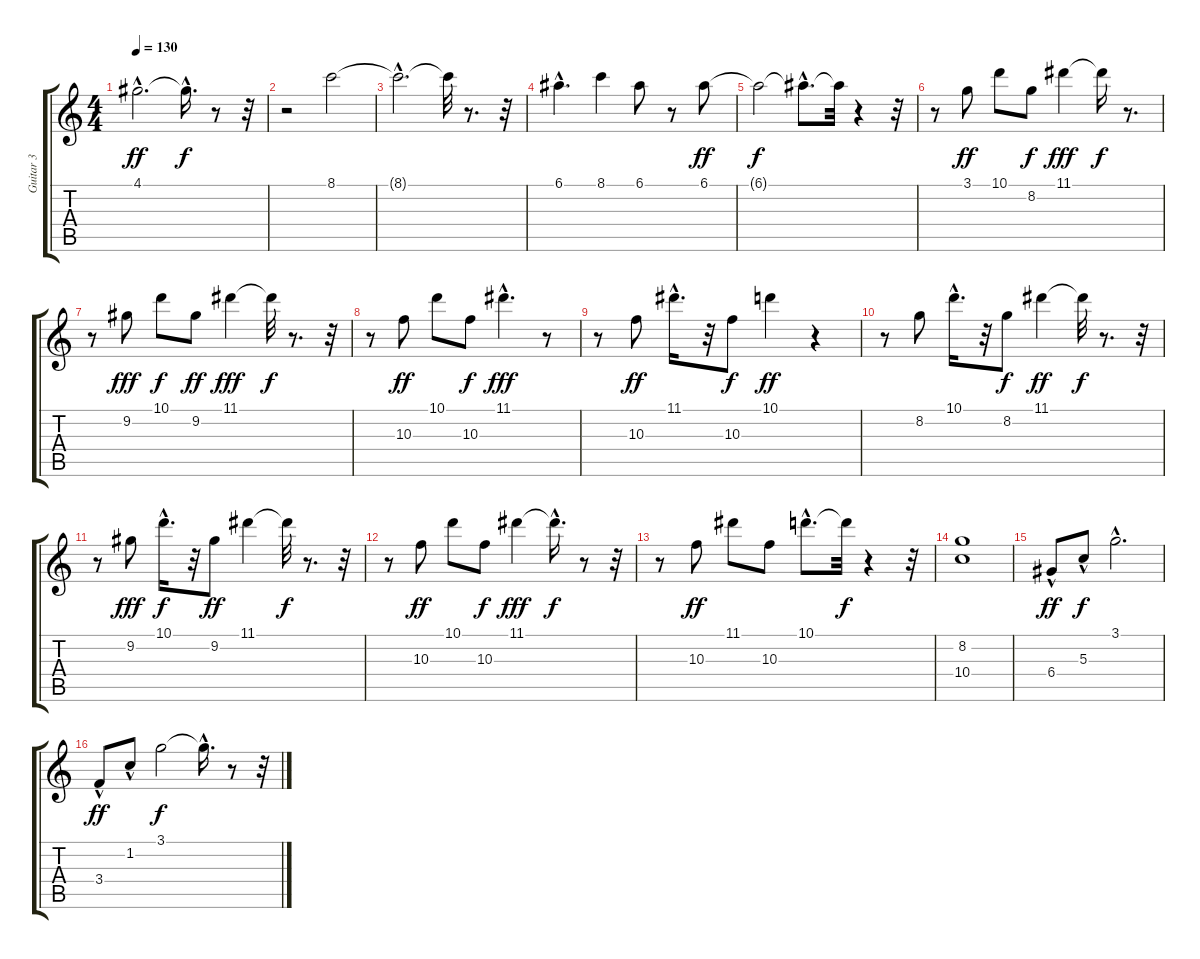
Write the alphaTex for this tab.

\track ("Guitar 3" "Guitar 3") {instrument overdrivenguitar}
\staff {score tabs}
\tuning (E4 B3 G3 D3 A2 E2) {hide}
\ts (4 4)
\tempo 130
\clef g2
\ks c
4.1{hac}.2{d dy ff} 4.1{hac t}.16{d dy f} r.8 r.32 |
r.2 8.1.2 |
8.1{hac t}.2{d} 8.1{t}.32 r.8{d} r.32 |
6.1{hac}.4{d} 8.1.4 6.1.8 r.8 6.1.8{dy ff} |
6.1{t}.2{dy f} 6.1{hac t}.8{d} 6.1{t}.32 r.4 r.32 |
r.8 3.1.8{dy ff} 10.1.8 8.2.8{dy f} 11.1.4{dy fff} 11.1{t}.16{dy f} r.8{d} |
r.8 9.2.8{dy fff} 10.1.8{dy f} 9.2.8{dy ff} 11.1.4{dy fff} 11.1{t}.32{dy f} r.8{d} r.32 |
r.8 10.3.8{dy ff} 10.1.8 10.3.8{dy f} 11.1{hac}.4{d dy fff} r.8 |
r.8 10.3.8{dy ff} 11.1{hac}.16{d} r.32 10.3.8{dy f} 10.1.4{dy ff} r.4 |
r.8 8.2.8 10.1{hac}.16{d} r.32 8.2.8{dy f} 11.1.4{dy ff} 11.1{t}.32{dy f} r.8{d} r.32 |
r.8 9.2.8{dy fff} 10.1{hac}.16{d dy f} r.32 9.2.8{dy ff} 11.1.4 11.1{t}.32{dy f} r.8{d} r.32 |
r.8 10.3.8{dy ff} 10.1.8 10.3.8{dy f} 11.1.4{dy fff} 11.1{hac t}.16{d dy f} r.8 r.32 |
r.8 10.3.8{dy ff} 11.1.8 10.3.8 10.1{hac}.8{d} 10.1{t}.32{dy f} r.4 r.32 |
(8.2 10.4).1 |
6.4{hac}.8{dy ff} 5.3{hac}.8{dy f} 3.1{hac}.2{d} |
3.4{hac}.8{dy ff} 1.2{hac}.8 3.1.2{dy f} 3.1{hac t}.16{d} r.8 r.32
